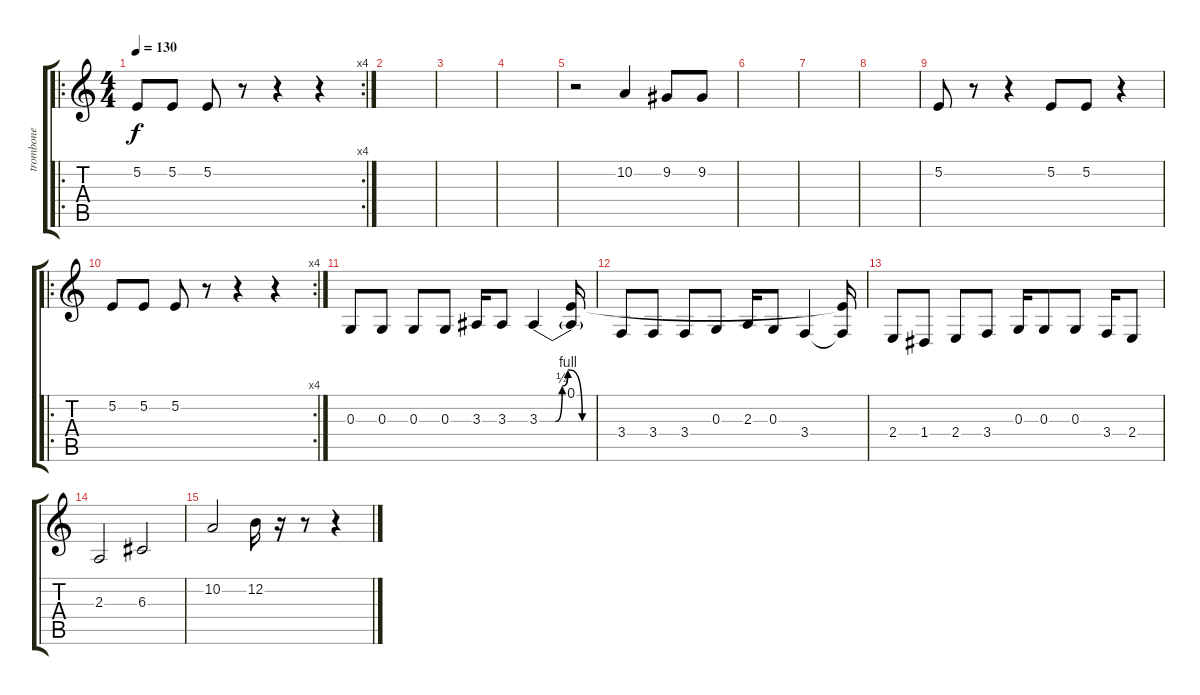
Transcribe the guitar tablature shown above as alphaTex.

\track ("trombone" "trombone") {instrument trombone}
\staff {score tabs}
\tuning (E4 B3 G3 D3 A2 E2) {hide}
\ro
\rc 4
\ts (4 4)
\tempo 130
\clef g2
\ks c
5.2.8{dy f} 5.2.8 5.2.8 r.8 r.4 r.4 |
|
|
|
r.2 10.2.4 9.2.8 9.2.8 |
|
|
|
5.2.8 r.8 r.4 5.2.8 5.2.8 r.4 |
\ro
\rc 4
5.2.8 5.2.8 5.2.8 r.8 r.4 r.4 |
0.3.8 0.3.8 0.3.8 0.3.8 3.3.16 3.3.8 3.3{be (custom 0 0 15 0 17 0 24 1 30 4 45 0 60 0)}.4 (0.1 3.3{t}).16 |
3.4.8 3.4.8 3.4.8 0.3.8 2.3.16 0.3.8 3.4.4 (0.1{t} 3.4{t}).16 |
2.4.8 1.4.8 2.4.8 3.4.8 0.3.16 0.3.8 0.3.8 3.4.16 2.4.8 |
2.3.2 6.3.2 |
10.2.2 12.2.16 r.16 r.8 r.4
